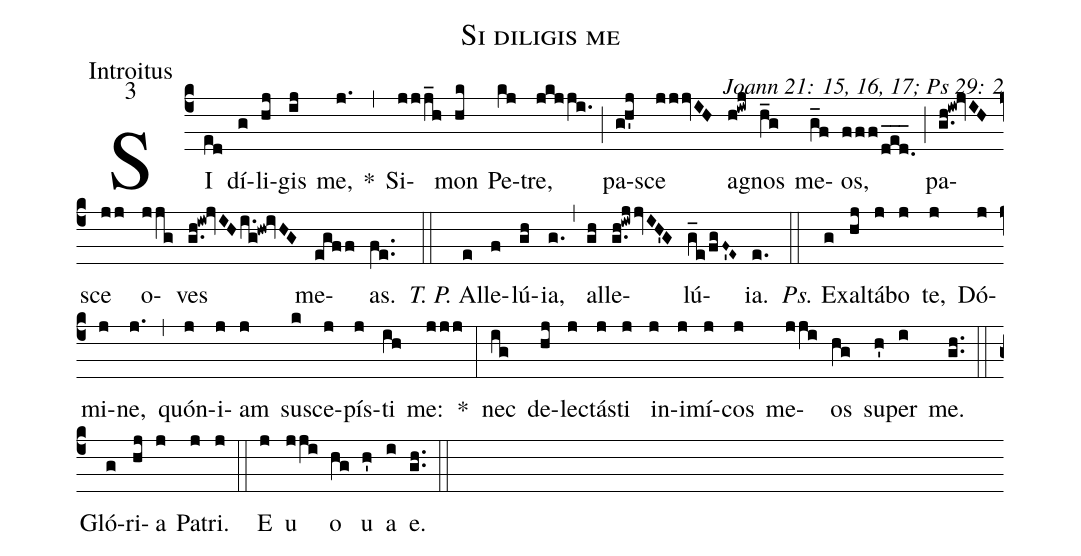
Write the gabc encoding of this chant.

name: Si diligis me;
office-part: Introitus;
mode: 3;
commentary: Joann 21: 15, 16, 17; Ps 29: 2;
%%
(c4) SI(ed) dí(g)li(hj)gis(ij) me,(j.) *(,) Si(jjj_h)mon(hk) Pe(kj)tre,(jkjji.) (;) pa(gh'j)sce(jjjvIH) a(h!iwj)gnos(h_g) me(g_f)os,(fff/d_e_d._) (;) pa(g.h!iw!jvIH)sce(jj) o(jjg)ves(g.h!iw!jvIHi.g!hw!ivHG) me(egff)as.(fe..) (::)
<i>T. P.</i> Al(e)le(f)lú(gh)ia,(g.) (,) al(gh)le(g.h!iwjjvIH'G)lú(g_e/fgF~'E~)ia.(e.) (::)
<i>Ps.</i> Ex(g)al(hj)tá(j)bo(j) te,(j) Dó(j)mi(j)ne,(j.) (,) quón(j)i(j)am(j) su(k)sce(j)pís(j)ti(ih) me:(jjj) *(:)
nec(ig) de(hj)lec(j)tás(j)ti(j) in(j)i(j)mí(j)cos(j) me(jji)os(hg) su(h')per(i) me.(gh..) (::)
Gló(g)ri(hj)a(j) Pa(j)tri.(j) (::)
<eu>E(j) u(jji) o(hg) u(h') a(i) e.</eu>(gh..) (::)
